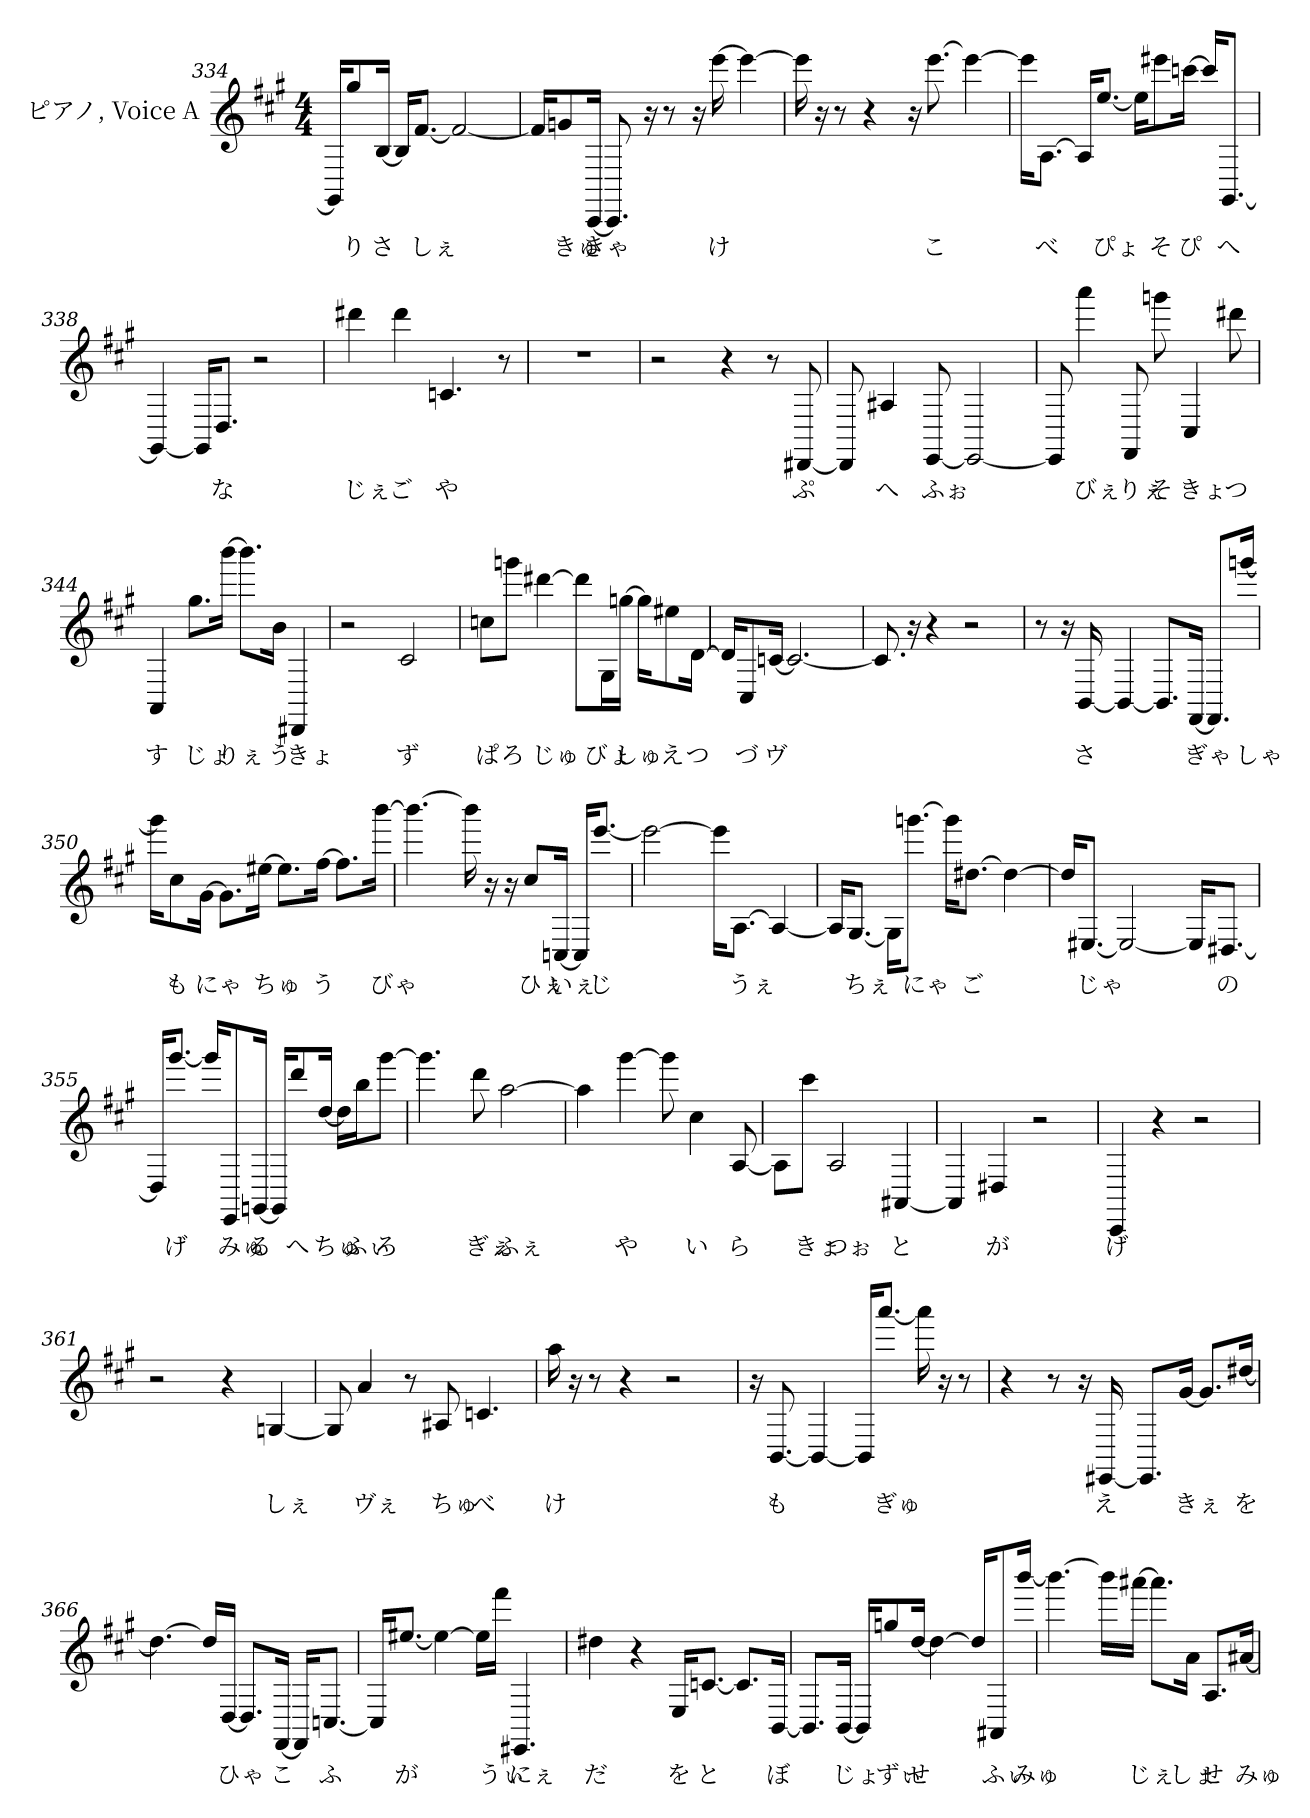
**kern	**text
*part1	*part1
*staff1	*staff1
*I"ピアノ, Voice A	*
*clefG2	*
*k[f#c#g#]	*
*M4/4	*
=334	=334
16GG#/KL]	.
!	!LO:LY:b
8gg#/	り
!	!LO:LY:b
[16B/Jk	さ
16B/KL]	.
!	!LO:LY:b
[8.f#/J	しぇ
2f#/_	.
=335	=335
16f#/KL]	.
!	!LO:LY:b
8gn/	きゅ
!	!LO:LY:b
[16CC#/Jk	きゃ
8.CC#/]	.
16r	.
8r	.
16r	.
!	!LO:LY:b
[16eee\	け
4eee\_	.
=336	=336
16eee\]	.
16r	.
8r	.
4r	.
16r	.
!	!LO:LY:b
[8.eee\	こ
4eee\_	.
!!LO:LB:g=z
=337	=337
16eee\KL]	.
!	!LO:LY:b
[8.A\J	べ
16A/KL]	.
!	!LO:LY:b
[8.ee/J	ぴょ
16ee\KL]	.
!	!LO:LY:b
8eee#X\	そ
!	!LO:LY:b
[16cccn\Jk	ぴ
16ccc/KL]	.
!	!LO:LY:b
[8.GG#/J	へ
=338	=338
4GG#/_	.
16GG#/KL]	.
!	!LO:LY:b
8.D/J	な
2r	.
=339	=339
!	!LO:LY:b
4ddd#X\	じぇ
!	!LO:LY:b
4ddd#\	ご
!	!LO:LY:b
4.cn/	や
8r	.
=340	=340
1r	.
=341	=341
2r	.
4r	.
8r	.
!	!LO:LY:b
[8DD#X/	ぷ
=342	=342
8DD#/]	.
!	!LO:LY:b
4A#X/	へ
!	!LO:LY:b
[8EE/	ふぉ
2EE/_	.
!!LO:PB:g=z
=343	=343
8EE/]	.
!	!LO:LY:b
4aaa\	びぇ
!	!LO:LY:b
8FF#/	りぇ
!	!LO:LY:b
8gggn\	そ
!	!LO:LY:b
4C#/	きょ
!	!LO:LY:b
8ddd#X\	つ
=344	=344
!	!LO:LY:b
4AA/	す
!	!LO:LY:b
8.gg#\L	じょ
!	!LO:LY:b
[16bbb\Jk	りぇ
8.bbb\L]	.
!	!LO:LY:b
16b\Jk	う
!	!LO:LY:b
4DD#X/	きょ
=345	=345
2r	.
!	!LO:LY:b
2c#/	ず
=346	=346
!	!LO:LY:b
8ccn\L	ぱ
!	!LO:LY:b
8gggn\J	ろ
!	!LO:LY:b
[4ddd#X\	じゅ
8ddd#\L]	.
!	!LO:LY:b
16G#\L	びょ
!	!LO:LY:b
[16ggn\JJ	しゅ
16gg\KL]	.
!	!LO:LY:b
8ee#X\	え
!	!LO:LY:b
[16d\Jk	つ
=347	=347
16d/KL]	.
!	!LO:LY:b
8C#/	づ
!	!LO:LY:b
[16cn/Jk	ヴ
2.c/_	.
!!LO:LB:g=z
=348	=348
8.c/]	.
16r	.
4r	.
2r	.
=349	=349
8r	.
16r	.
!	!LO:LY:b
[16BB/	さ
4BB/_	.
8.BB/L]	.
!	!LO:LY:b
[16FF#/Jk	ぎゃ
8.FF#/L]	.
!	!LO:LY:b
[16gggn/Jk	しゃ
=350	=350
16ggg\KL]	.
!	!LO:LY:b
8cc#\	も
!	!LO:LY:b
[16g#\Jk	にゃ
8.g#\L]	.
!	!LO:LY:b
[16ee#X\Jk	ちゅ
8.ee#\L]	.
!	!LO:LY:b
[16ff#\Jk	う
8.ff#\L]	.
!	!LO:LY:b
[16bbb\Jk	びゃ
=351	=351
4.bbb\_	.
16bbb\]	.
16r	.
16r	.
!	!LO:LY:b
8cc#/L	ひぇ
!	!LO:LY:b
[16Cn/Jk	いぇ
16C/KL]	.
!	!LO:LY:b
[8.eee/J	じ
=352	=352
2eee\_	.
16eee\KL]	.
!	!LO:LY:b
[8.A\J	うぇ
4A/_	.
!!LO:LB:g=z
=353	=353
16A/KL]	.
!	!LO:LY:b
[8.G#/J	ちぇ
16G#\KL]	.
!	!LO:LY:b
[8.gggn\J	にゃ
16ggg\KL]	.
!	!LO:LY:b
[8.dd#X\J	ご
4dd#\_	.
=354	=354
16dd#/KL]	.
!	!LO:LY:b
[8.E#X/J	じゃ
2E#/_	.
16E#/KL]	.
!	!LO:LY:b
[8.D#X/J	の
=355	=355
16D#/KL]	.
!	!LO:LY:b
[8.ggg#/J	げ
16ggg#/KL]	.
!	!LO:LY:b
8EE/	みゅ
!	!LO:LY:b
[16GGn/Jk	る
16GG/KL]	.
!	!LO:LY:b
8ddd/	へ
!	!LO:LY:b
[16dd/Jk	ちゅ
16dd\LL]	.
!	!LO:LY:b
16bb\J	ふぃ
!	!LO:LY:b
[8ggg#\J	ろ
=356	=356
4.ggg#\]	.
!	!LO:LY:b
8ddd\	ぎぇ
!	!LO:LY:b
[2aa\	ふぇ
!!LO:LB:g=z
=357	=357
4aa\]	.
!	!LO:LY:b
[4ggg#\	や
8ggg#\]	.
!	!LO:LY:b
4cc#\	い
!	!LO:LY:b
[8A/	ら
=358	=358
8A\L]	.
!	!LO:LY:b
8ccc#\J	きょ
!	!LO:LY:b
2A/	つぉ
!	!LO:LY:b
[4AA#X/	と
=359	=359
4AA#/]	.
!	!LO:LY:b
4D#X/	が
2r	.
=360	=360
!	!LO:LY:b
4CC#/	げ
4r	.
2r	.
=361	=361
2r	.
4r	.
!	!LO:LY:b
[4Gn/	しぇ
=362	=362
8G/]	.
!	!LO:LY:b
4a/	ヴぇ
8r	.
!	!LO:LY:b
8A#X/	ちゅ
!	!LO:LY:b
4.cn/	べ
=363	=363
!	!LO:LY:b
16aa\	け
16r	.
8r	.
4r	.
2r	.
!!LO:LB:g=z
=364	=364
16r	.
!	!LO:LY:b
[8.BB/	も
4BB/_	.
16BB/KL]	.
!	!LO:LY:b
[8.aaa/J	ぎゅ
16aaa\]	.
16r	.
8r	.
=365	=365
4r	.
8r	.
16r	.
!	!LO:LY:b
[16EE#X/	え
8.EE#/L]	.
!	!LO:LY:b
[16g#/Jk	きぇ
8.g#/L]	.
!	!LO:LY:b
[16dd#X/Jk	を
=366	=366
4.dd#\_	.
16dd#/LL]	.
!	!LO:LY:b
[16D/JJ	ひゃ
8.D/L]	.
!	!LO:LY:b
[16FF#/Jk	こ
16FF#/KL]	.
!	!LO:LY:b
[8.Cn/J	ふ
=367	=367
16C/KL]	.
!	!LO:LY:b
[8.ee#X/J	が
4ee#\_	.
16ee#\LL]	.
!	!LO:LY:b
16fff#\JJ	うぃ
!	!LO:LY:b
4.EE#X/	にぇ
!!LO:LB:g=z
=368	=368
!	!LO:LY:b
4dd#X\	だ
4r	.
!	!LO:LY:b
16E/KL	を
!	!LO:LY:b
[8.cn/J	と
8.c/L]	.
!	!LO:LY:b
[16BB/Jk	ぼ
=369	=369
8.BB/L]	.
!	!LO:LY:b
[16BB/Jk	じょ
16BB/KL]	.
!	!LO:LY:b
8ggn/	ずぃ
!	!LO:LY:b
[16dd/Jk	せ
4dd\_	.
16dd/KL]	.
!	!LO:LY:b
8AA#X/	ふぃ
!	!LO:LY:b
[16bbb/Jk	みゅ
=370	=370
4.bbb\_	.
16bbb\LL]	.
!	!LO:LY:b
[16aaa#X\JJ	じぇ
8.aaa#\L]	.
!	!LO:LY:b
16a\Jk	しょ
!	!LO:LY:b
8.A/L	せ
!	!LO:LY:b
[16a#X/Jk	みゅ
=	=
*-	*-
